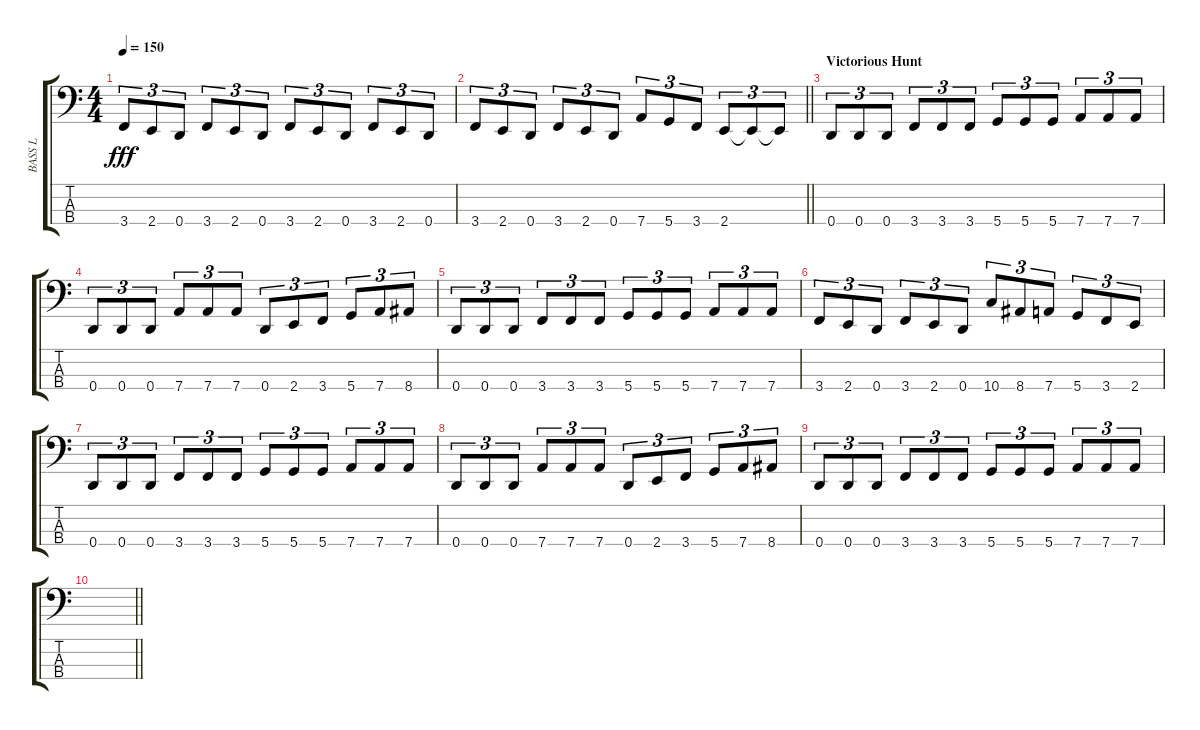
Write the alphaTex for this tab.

\track ("BASS L" "BASS L") {instrument slapbass2}
\staff {score tabs}
\tuning (G2 D2 A1 D1) {hide}
\ts (4 4)
\tempo 150
\clef f4
\ks c
3.4.8{tu (3 2) dy fff} 2.4.8{tu (3 2)} 0.4.8{tu (3 2)} 3.4.8{tu (3 2)} 2.4.8{tu (3 2)} 0.4.8{tu (3 2)} 3.4.8{tu (3 2)} 2.4.8{tu (3 2)} 0.4.8{tu (3 2)} 3.4.8{tu (3 2)} 2.4.8{tu (3 2)} 0.4.8{tu (3 2)} |
\barLineRight lightlight
3.4.8{tu (3 2)} 2.4.8{tu (3 2)} 0.4.8{tu (3 2)} 3.4.8{tu (3 2)} 2.4.8{tu (3 2)} 0.4.8{tu (3 2)} 7.4.8{tu (3 2)} 5.4.8{tu (3 2)} 3.4.8{tu (3 2)} 2.4.8{tu (3 2)} 2.4{t}.8{tu (3 2)} 2.4{t}.8{tu (3 2)} |
\section ("" "Victorious Hunt")
0.4.8{tu (3 2)} 0.4.8{tu (3 2)} 0.4.8{tu (3 2)} 3.4.8{tu (3 2)} 3.4.8{tu (3 2)} 3.4.8{tu (3 2)} 5.4.8{tu (3 2)} 5.4.8{tu (3 2)} 5.4.8{tu (3 2)} 7.4.8{tu (3 2)} 7.4.8{tu (3 2)} 7.4.8{tu (3 2)} |
0.4.8{tu (3 2)} 0.4.8{tu (3 2)} 0.4.8{tu (3 2)} 7.4.8{tu (3 2)} 7.4.8{tu (3 2)} 7.4.8{tu (3 2)} 0.4.8{tu (3 2)} 2.4.8{tu (3 2)} 3.4.8{tu (3 2)} 5.4.8{tu (3 2)} 7.4.8{tu (3 2)} 8.4.8{tu (3 2)} |
0.4.8{tu (3 2)} 0.4.8{tu (3 2)} 0.4.8{tu (3 2)} 3.4.8{tu (3 2)} 3.4.8{tu (3 2)} 3.4.8{tu (3 2)} 5.4.8{tu (3 2)} 5.4.8{tu (3 2)} 5.4.8{tu (3 2)} 7.4.8{tu (3 2)} 7.4.8{tu (3 2)} 7.4.8{tu (3 2)} |
3.4.8{tu (3 2)} 2.4.8{tu (3 2)} 0.4.8{tu (3 2)} 3.4.8{tu (3 2)} 2.4.8{tu (3 2)} 0.4.8{tu (3 2)} 10.4.8{tu (3 2)} 8.4.8{tu (3 2)} 7.4.8{tu (3 2)} 5.4.8{tu (3 2)} 3.4.8{tu (3 2)} 2.4.8{tu (3 2)} |
0.4.8{tu (3 2)} 0.4.8{tu (3 2)} 0.4.8{tu (3 2)} 3.4.8{tu (3 2)} 3.4.8{tu (3 2)} 3.4.8{tu (3 2)} 5.4.8{tu (3 2)} 5.4.8{tu (3 2)} 5.4.8{tu (3 2)} 7.4.8{tu (3 2)} 7.4.8{tu (3 2)} 7.4.8{tu (3 2)} |
0.4.8{tu (3 2)} 0.4.8{tu (3 2)} 0.4.8{tu (3 2)} 7.4.8{tu (3 2)} 7.4.8{tu (3 2)} 7.4.8{tu (3 2)} 0.4.8{tu (3 2)} 2.4.8{tu (3 2)} 3.4.8{tu (3 2)} 5.4.8{tu (3 2)} 7.4.8{tu (3 2)} 8.4.8{tu (3 2)} |
0.4.8{tu (3 2)} 0.4.8{tu (3 2)} 0.4.8{tu (3 2)} 3.4.8{tu (3 2)} 3.4.8{tu (3 2)} 3.4.8{tu (3 2)} 5.4.8{tu (3 2)} 5.4.8{tu (3 2)} 5.4.8{tu (3 2)} 7.4.8{tu (3 2)} 7.4.8{tu (3 2)} 7.4.8{tu (3 2)} |
\barLineRight lightlight
